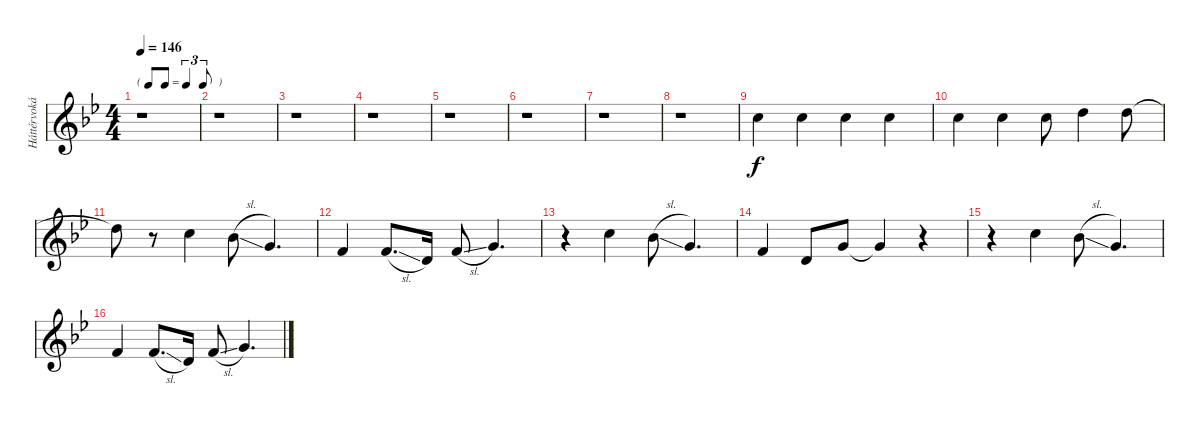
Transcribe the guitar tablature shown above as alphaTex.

\track ("Háttérvokál" "Háttérvoká") {instrument choiraahs}
\staff {score}
\tuning (E4 B3 G3 D3 A2 E2) {hide}
\ts (4 4)
\tf triplet8th
\tempo 146
\clef g2
\ks bb
r.1{dy f} |
r.1 |
r.1 |
r.1 |
r.1 |
r.1 |
r.1 |
r.1 |
8.1.4 8.1.4 8.1.4 8.1.4 |
8.1.4 8.1.4 8.1.8 10.1.4 10.1.8 |
10.1{t}.8 r.8 8.1.4 6.1{sl}.8 3.1.4{d} |
1.1.4 6.2{sl}.8{d} 3.2.16 1.1{sl}.8 3.1.4{d} |
r.4 8.1.4 6.1{sl}.8 3.1.4{d} |
1.1.4 3.2.8 3.1.8 3.1{t}.4 r.4 |
r.4 8.1.4 6.1{sl}.8 3.1.4{d} |
1.1.4 6.2{sl}.8{d} 3.2.16 1.1{sl}.8 3.1.4{d}
